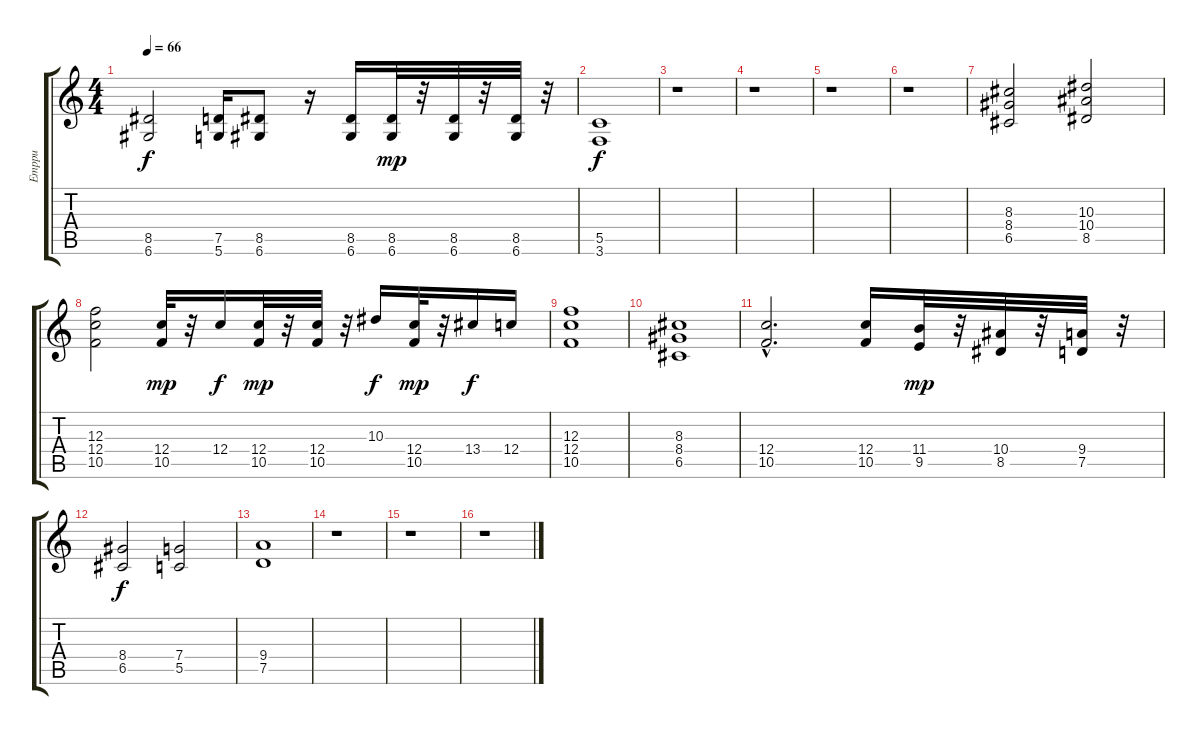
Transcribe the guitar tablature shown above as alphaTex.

\track ("Emppu" "Emppu") {instrument distortionguitar}
\staff {score tabs}
\tuning (D4 A3 F3 C3 G2 D2) {hide}
\ts (4 4)
\tempo 66
\clef g2
\ks c
(8.5 6.6).2{dy f} (7.5 5.6).16 (8.5 6.6).8 r.16 (8.5 6.6).16 (8.5 6.6).32{dy mp} r.32 (8.5 6.6).32 r.32 (8.5 6.6).32 r.32 |
(5.5 3.6).1{dy f} |
r.1 |
r.1 |
r.1 |
r.1 |
(8.3 8.4 6.5).2 (10.3 10.4 8.5).2 |
(12.3 12.4 10.5).2 (12.4 10.5).32{dy mp} r.32 12.4.16{dy f} (12.4 10.5).32{dy mp} r.32 (12.4 10.5).32 r.32 10.3.16{dy f} (12.4 10.5).32{dy mp} r.32 13.4.16{dy f} 12.4.16 |
(12.3 12.4 10.5).1 |
(8.3 8.4 6.5).1 |
(12.4{hac} 10.5{hac}).2{d} (12.4 10.5).16 (11.4 9.5).32{dy mp} r.32 (10.4 8.5).32 r.32 (9.4 7.5).32 r.32 |
(8.4 6.5).2{dy f} (7.4 5.5).2 |
(9.4 7.5).1 |
r.1 |
r.1 |
r.1
